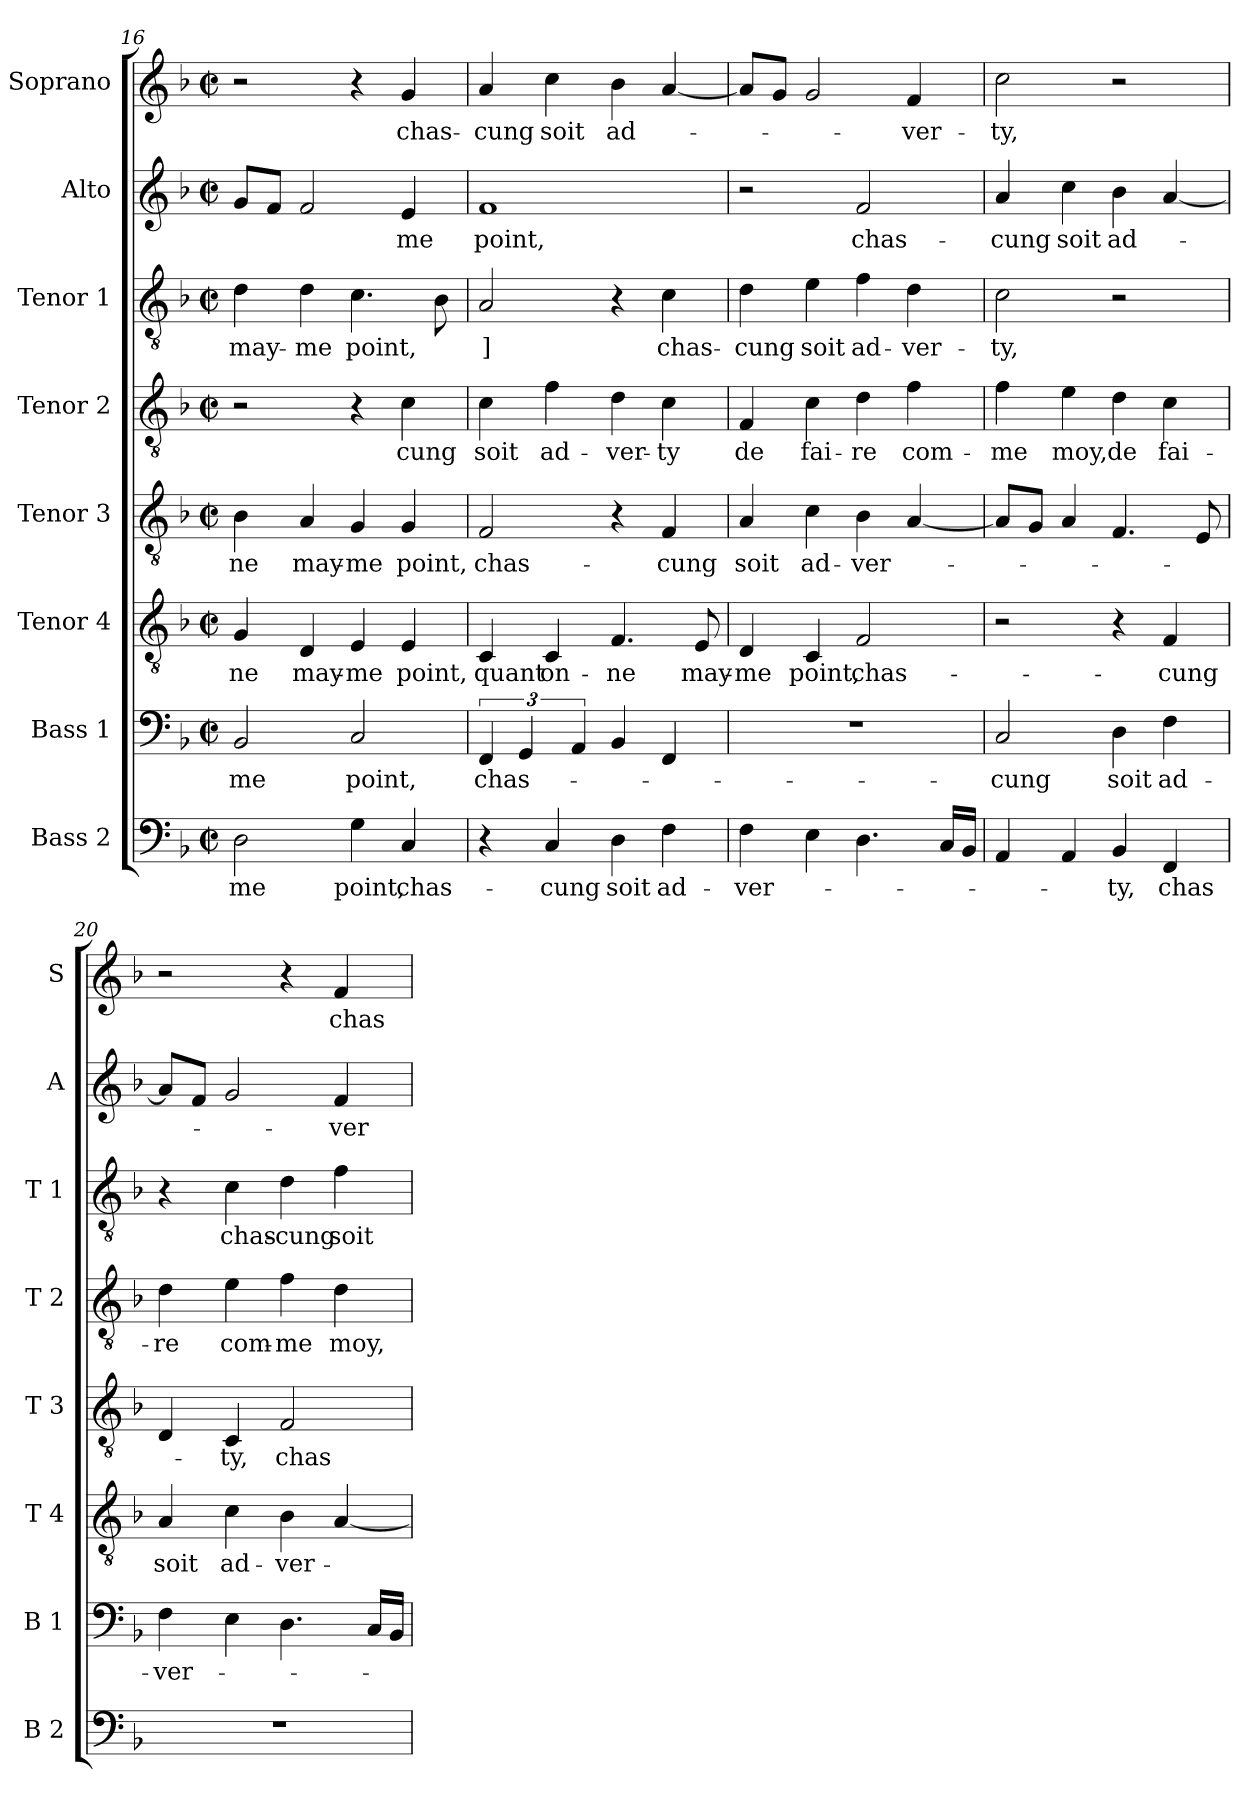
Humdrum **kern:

**kern	**text	**kern	**text	**kern	**text	**kern	**text	**kern	**text	**kern	**text	**kern	**text	**kern	**text
*part8	*part8	*part7	*part7	*part6	*part6	*part5	*part5	*part4	*part4	*part3	*part3	*part2	*part2	*part1	*part1
*staff8	*staff8	*staff7	*staff7	*staff6	*staff6	*staff5	*staff5	*staff4	*staff4	*staff3	*staff3	*staff2	*staff2	*staff1	*staff1
*I"Bass 2	*	*I"Bass 1	*	*I"Tenor 4	*	*I"Tenor 3	*	*I"Tenor 2	*	*I"Tenor 1	*	*I"Alto	*	*I"Soprano	*
*I'B 2	*	*I'B 1	*	*I'T 4	*	*I'T 3	*	*I'T 2	*	*I'T 1	*	*I'A	*	*I'S	*
*clefF4	*	*clefF4	*	*clefGv2	*	*clefGv2	*	*clefGv2	*	*clefGv2	*	*clefG2	*	*clefG2	*
*k[b-]	*	*k[b-]	*	*k[b-]	*	*k[b-]	*	*k[b-]	*	*k[b-]	*	*k[b-]	*	*k[b-]	*
*F:	*	*F:	*	*F:	*	*F:	*	*F:	*	*F:	*	*F:	*	*F:	*
*M2/2	*	*M2/2	*	*M2/2	*	*M2/2	*	*M2/2	*	*M2/2	*	*M2/2	*	*M2/2	*
*met(c|)	*	*met(c|)	*	*met(c|)	*	*met(c|)	*	*met(c|)	*	*met(c|)	*	*met(c|)	*	*met(c|)	*
=16	=16	=16	=16	=16	=16	=16	=16	=16	=16	=16	=16	=16	=16	=16	=16
2D\	-me	2BB-/	-me	4G/	ne	4B-\	ne	2r	.	4d\	may-	8g/L	.	2r	.
.	.	.	.	.	.	.	.	.	.	.	.	8f/J	.	.	.
.	.	.	.	4D/	may-	4A/	may-	.	.	4d\	-me	2f/	.	.	.
4G\	point,	2C/	point,	4E/	-me	4G/	-me	4r	.	4.c\	point,	.	.	4r	.
4C/	chas-	.	.	4E/	point,	4G/	point,	4c\	-cung	.	.	4e/	-me	4g/	chas-
.	.	.	.	.	.	.	.	.	.	8B-\	.	.	.	.	.
=17	=17	=17	=17	=17	=17	=17	=17	=17	=17	=17	=17	=17	=17	=17	=17
4r	.	6FF/	chas-	4C/	quant	2F/	chas-	4c\	soit	2A/	]	1f	point,	4a/	-cung
.	.	6GG/	.	.	.	.	.	.	.	.	.	.	.	.	.
4C/	-cung	.	.	4C/	on-	.	.	4f\	ad-	.	.	.	.	4cc\	soit
.	.	6AA/	.	.	.	.	.	.	.	.	.	.	.	.	.
4D\	soit	4BB-/	.	4.F/	-ne	4r	.	4d\	-ver-	4r	.	.	.	4b-\	ad-
4F\	ad-	4FF/	.	.	.	4F/	-cung	4c\	-ty	4c\	chas-	.	.	[4a/	.
.	.	.	.	8E/	may-	.	.	.	.	.	.	.	.	.	.
!!LO:LB:g=z
=18	=18	=18	=18	=18	=18	=18	=18	=18	=18	=18	=18	=18	=18	=18	=18
4F\	-ver-	1r	.	4D/	-me	4A/	soit	4F/	de	4d\	-cung	2r	.	8a/L]	.
.	.	.	.	.	.	.	.	.	.	.	.	.	.	8g/J	.
4E\	.	.	.	4C/	point,	4c\	ad-	4c\	fai-	4e\	soit	.	.	2g/	.
4.D\	.	.	.	2F/	chas-	4B-\	-ver-	4d\	-re	4f\	ad-	2f/	chas-	.	.
.	.	.	.	.	.	[4A/	.	4f\	com-	4d\	-ver-	.	.	4f/	-ver-
16C/LL	.	.	.	.	.	.	.	.	.	.	.	.	.	.	.
16BB-/JJ	.	.	.	.	.	.	.	.	.	.	.	.	.	.	.
=19	=19	=19	=19	=19	=19	=19	=19	=19	=19	=19	=19	=19	=19	=19	=19
4AA/	.	2C/	-cung	2r	.	8A/L]	.	4f\	-me	2c\	-ty,	4a/	-cung	2cc\	-ty,
.	.	.	.	.	.	8G/J	.	.	.	.	.	.	.	.	.
4AA/	.	.	.	.	.	4A/	.	4e\	moy,	.	.	4cc\	soit	.	.
4BB-/	-ty,	4D\	soit	4r	.	4.F/	.	4d\	de	2r	.	4b-\	ad-	2r	.
4FF/	chas-	4F\	ad-	4F/	-cung	.	.	4c\	fai-	.	.	[4a/	.	.	.
.	.	.	.	.	.	8E/	.	.	.	.	.	.	.	.	.
=20	=20	=20	=20	=20	=20	=20	=20	=20	=20	=20	=20	=20	=20	=20	=20
1r	.	4F\	-ver-	4A/	soit	4D/	.	4d\	-re	4r	.	8a/L]	.	2r	.
.	.	.	.	.	.	.	.	.	.	.	.	8f/J	.	.	.
.	.	4E\	.	4c\	ad-	4C/	-ty,	4e\	com-	4c\	chas-	2g/	.	.	.
.	.	4.D\	.	4B-\	-ver-	2F/	chas-	4f\	-me	4d\	-cung	.	.	4r	.
.	.	.	.	[4A/	.	.	.	4d\	moy,	4f\	soit	4f/	-ver-	4f/	chas-
.	.	16C/LL	.	.	.	.	.	.	.	.	.	.	.	.	.
.	.	16BB-/JJ	.	.	.	.	.	.	.	.	.	.	.	.	.
=	=	=	=	=	=	=	=	=	=	=	=	=	=	=	=
*-	*-	*-	*-	*-	*-	*-	*-	*-	*-	*-	*-	*-	*-	*-	*-
